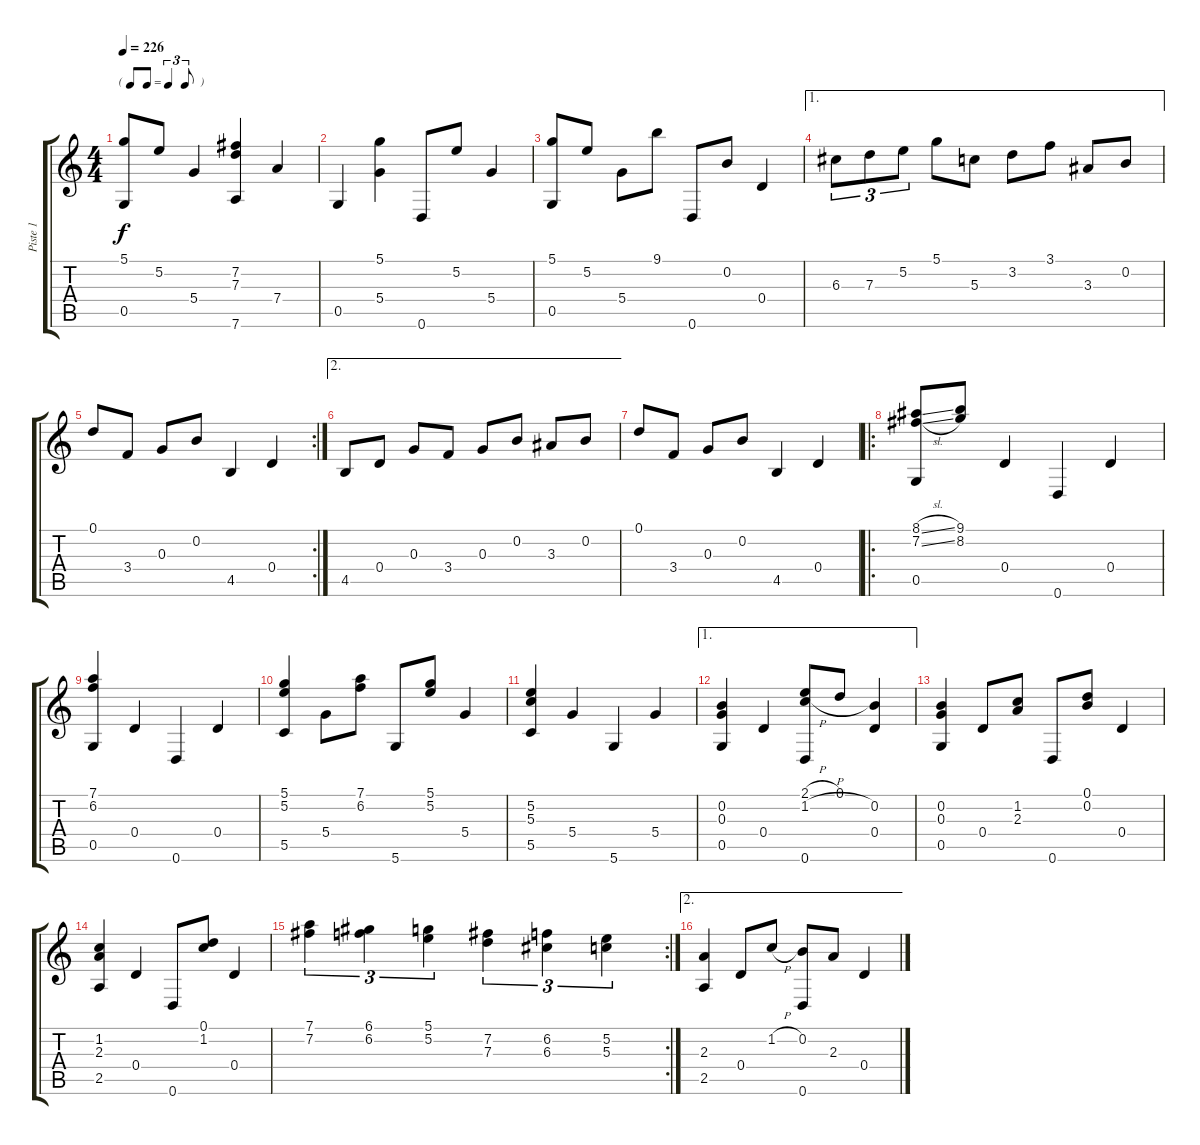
\track ("Piste 1" "Piste 1") {instrument acousticguitarnylon}
\staff {score tabs}
\tuning (D4 B3 G3 D3 G2 D2) {hide}
\ts (4 4)
\tf triplet8th
\tempo 226
\clef g2
\ks c
(5.1 0.5).8{dy f} 5.2.8 5.4.4 (7.2 7.3 7.6).4 7.4.4 |
0.5.4 (5.1 5.4).4 0.6.8 5.2.8 5.4.4 |
(5.1 0.5).8 5.2.8 5.4.8 9.1.8 0.6.8 0.2.8 0.4.4 |
\ae 1
6.3.8{tu (3 2)} 7.3.8{tu (3 2)} 5.2.8{tu (3 2)} 5.1.8 5.3.8 3.2.8 3.1.8 3.3.8 0.2.8 |
\rc 2
0.1.8 3.4.8 0.3.8 0.2.8 4.5.4 0.4.4 |
\ae 2
4.5.8 0.4.8 0.3.8 3.4.8 0.3.8 0.2.8 3.3.8 0.2.8 |
0.1.8 3.4.8 0.3.8 0.2.8 4.5.4 0.4.4 |
\ro
(8.1{sl} 7.2{sl} 0.5).8 (9.1 8.2).8 0.4.4 0.6.4 0.4.4 |
(7.1 6.2 0.5).4 0.4.4 0.6.4 0.4.4 |
(5.1 5.2 5.5).4 5.4.8 (7.1 6.2).8 5.6.8 (5.1 5.2).8 5.4.4 |
(5.2 5.3 5.5).4 5.4.4 5.6.4 5.4.4 |
\ae 1
(0.2 0.3 0.5).4 0.4.4 (2.1{h} 1.2{h} 0.6).8 0.1.8 (0.2 0.4).4 |
(0.2 0.3 0.5).4 0.4.8 (1.2 2.3).8 0.6.8 (0.1 0.2).8 0.4.4 |
(1.2 2.3 2.5).4 0.4.4 0.6.8 (0.1 1.2).8 0.4.4 |
\rc 2
(7.1 7.2).4{tu (3 2)} (6.1 6.2).4{tu (3 2)} (5.1 5.2).4{tu (3 2)} (7.2 7.3).4{tu (3 2)} (6.2 6.3).4{tu (3 2)} (5.2 5.3).4{tu (3 2)} |
\ae 2
(2.3 2.5).4 0.4.8 1.2{h}.8 (0.2 0.6).8 2.3.8 0.4.4
